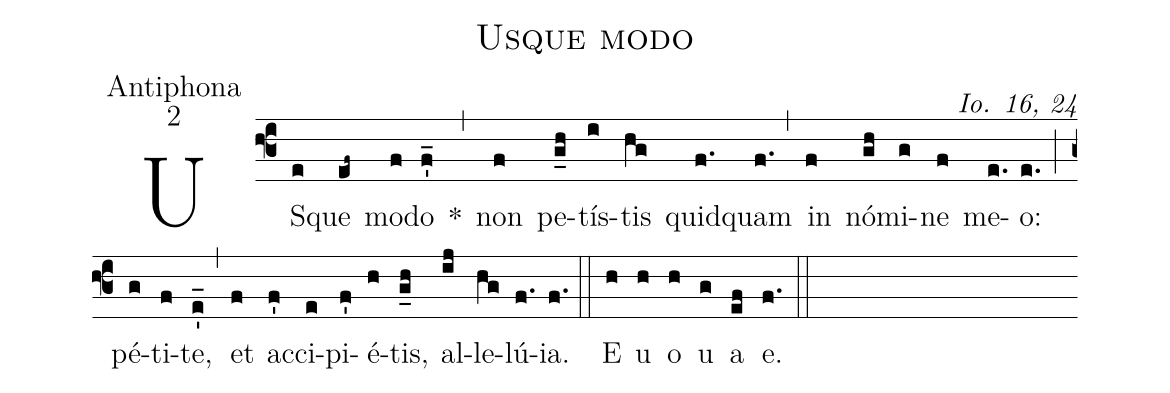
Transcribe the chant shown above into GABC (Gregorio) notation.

name:Usque modo;
office-part:Antiphona;
mode:2;
commentary:Io. 16, 24;
%%
(f3)
US(e)que(ef~) mo(f)do(f'_) *(,)
non(f) pe(g_h)tís(i)tis(hg) quid(f.)quam(f.) (,)
in(f) nó(gh)mi(g)ne(f) me(e.)o:(e.) (;)
pé(g)ti(f)te,(e'_) (,)
et(f) ac(f')ci(e)pi(f')é(h)tis,(g_h) al(ij)le(hg)lú(f.)ia.(f.) (::)
E(h) u(h) o(h) u(g) a(ef) e.(f.) (::)
